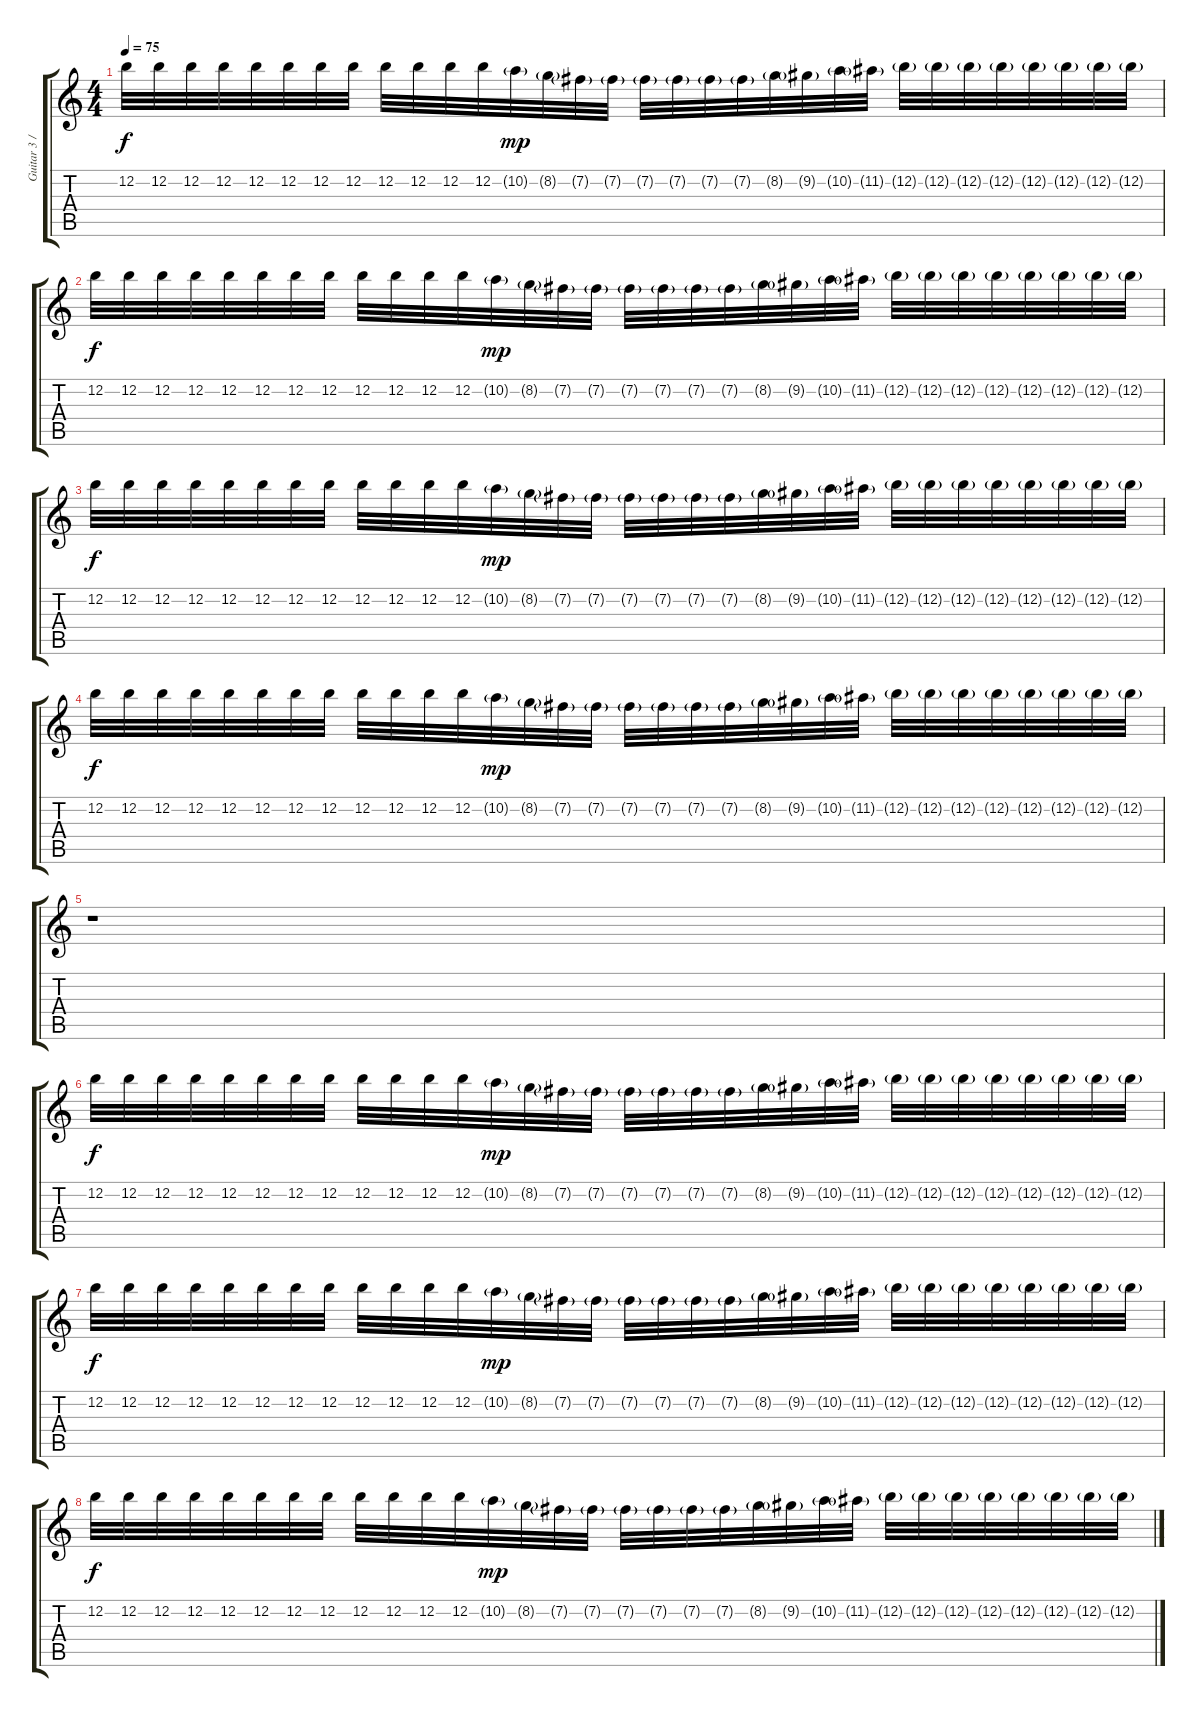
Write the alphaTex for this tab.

\track ("Guitar 3 / Backup" "Guitar 3 /") {instrument acousticguitarsteel}
\staff {score tabs}
\tuning (E4 B3 G3 D3 A2 E2) {hide}
\ts (4 4)
\tempo 75
\clef g2
\ks c
12.2.32{dy f volume 5} 12.2.32 12.2.32 12.2.32 12.2.32 12.2.32 12.2.32 12.2.32 12.2.32{volume 1} 12.2.32 12.2.32 12.2.32 10.2{g}.32{dy mp} 8.2{g}.32 7.2{g}.32 7.2{g}.32 7.2{g}.32{volume 5} 7.2{g}.32 7.2{g}.32 7.2{g}.32 8.2{g}.32 9.2{g}.32 10.2{g}.32 11.2{g}.32 12.2{g}.32 12.2{g}.32 12.2{g}.32 12.2{g}.32 12.2{g}.32 12.2{g}.32 12.2{g}.32 12.2{g}.32 |
12.2.32{dy f} 12.2.32 12.2.32 12.2.32 12.2.32 12.2.32 12.2.32 12.2.32 12.2.32{volume 1} 12.2.32 12.2.32 12.2.32 10.2{g}.32{dy mp} 8.2{g}.32 7.2{g}.32 7.2{g}.32 7.2{g}.32{volume 5} 7.2{g}.32 7.2{g}.32 7.2{g}.32 8.2{g}.32 9.2{g}.32 10.2{g}.32 11.2{g}.32 12.2{g}.32 12.2{g}.32 12.2{g}.32 12.2{g}.32 12.2{g}.32 12.2{g}.32 12.2{g}.32 12.2{g}.32 |
12.2.32{dy f} 12.2.32 12.2.32 12.2.32 12.2.32 12.2.32 12.2.32 12.2.32 12.2.32{volume 1} 12.2.32 12.2.32 12.2.32 10.2{g}.32{dy mp} 8.2{g}.32 7.2{g}.32 7.2{g}.32 7.2{g}.32{volume 5} 7.2{g}.32 7.2{g}.32 7.2{g}.32 8.2{g}.32 9.2{g}.32 10.2{g}.32 11.2{g}.32 12.2{g}.32 12.2{g}.32 12.2{g}.32 12.2{g}.32 12.2{g}.32 12.2{g}.32 12.2{g}.32 12.2{g}.32 |
12.2.32{dy f} 12.2.32 12.2.32 12.2.32 12.2.32 12.2.32 12.2.32 12.2.32 12.2.32{volume 1} 12.2.32 12.2.32 12.2.32 10.2{g}.32{dy mp} 8.2{g}.32 7.2{g}.32 7.2{g}.32 7.2{g}.32{volume 5} 7.2{g}.32 7.2{g}.32 7.2{g}.32 8.2{g}.32 9.2{g}.32 10.2{g}.32 11.2{g}.32 12.2{g}.32 12.2{g}.32 12.2{g}.32 12.2{g}.32 12.2{g}.32 12.2{g}.32 12.2{g}.32 12.2{g}.32 |
r.1{volume 1} |
12.2.32{dy f volume 5} 12.2.32 12.2.32 12.2.32 12.2.32 12.2.32 12.2.32 12.2.32 12.2.32{volume 1} 12.2.32 12.2.32 12.2.32 10.2{g}.32{dy mp} 8.2{g}.32 7.2{g}.32 7.2{g}.32 7.2{g}.32{volume 5} 7.2{g}.32 7.2{g}.32 7.2{g}.32 8.2{g}.32 9.2{g}.32 10.2{g}.32 11.2{g}.32 12.2{g}.32 12.2{g}.32 12.2{g}.32 12.2{g}.32 12.2{g}.32 12.2{g}.32 12.2{g}.32 12.2{g}.32 |
12.2.32{dy f} 12.2.32 12.2.32 12.2.32 12.2.32 12.2.32 12.2.32 12.2.32 12.2.32{volume 1} 12.2.32 12.2.32 12.2.32 10.2{g}.32{dy mp} 8.2{g}.32 7.2{g}.32 7.2{g}.32 7.2{g}.32{volume 5} 7.2{g}.32 7.2{g}.32 7.2{g}.32 8.2{g}.32 9.2{g}.32 10.2{g}.32 11.2{g}.32 12.2{g}.32 12.2{g}.32 12.2{g}.32 12.2{g}.32 12.2{g}.32 12.2{g}.32 12.2{g}.32 12.2{g}.32 |
12.2.32{dy f} 12.2.32 12.2.32 12.2.32 12.2.32 12.2.32 12.2.32 12.2.32 12.2.32{volume 1} 12.2.32 12.2.32 12.2.32 10.2{g}.32{dy mp} 8.2{g}.32 7.2{g}.32 7.2{g}.32 7.2{g}.32{volume 5} 7.2{g}.32 7.2{g}.32 7.2{g}.32 8.2{g}.32 9.2{g}.32 10.2{g}.32 11.2{g}.32 12.2{g}.32 12.2{g}.32 12.2{g}.32 12.2{g}.32 12.2{g}.32 12.2{g}.32 12.2{g}.32 12.2{g}.32
